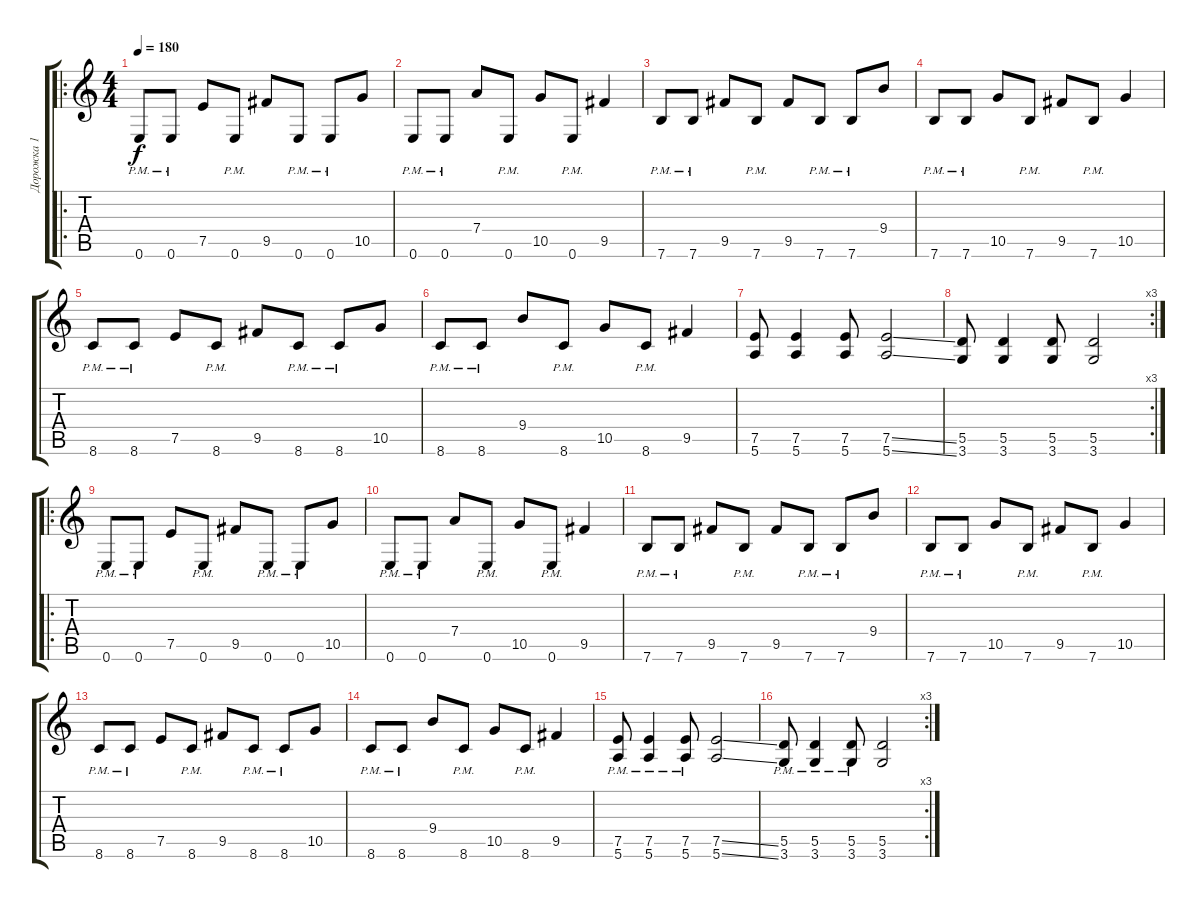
\track ("Дорожка 1" "Дорожка 1") {instrument distortionguitar}
\staff {score tabs}
\tuning (E4 B3 G3 D3 A2 E2) {hide}
\ro
\ts (4 4)
\tempo 180
\clef g2
\ks c
0.6{pm}.8{dy f} 0.6{pm}.8 7.5.8 0.6{pm}.8 9.5.8 0.6{pm}.8 0.6{pm}.8 10.5.8 |
0.6{pm}.8 0.6{pm}.8 7.4.8 0.6{pm}.8 10.5.8 0.6{pm}.8 9.5.4 |
7.6{pm}.8 7.6{pm}.8 9.5.8 7.6{pm}.8 9.5.8 7.6{pm}.8 7.6{pm}.8 9.4.8 |
7.6{pm}.8 7.6{pm}.8 10.5.8 7.6{pm}.8 9.5.8 7.6{pm}.8 10.5.4 |
8.6{pm}.8 8.6{pm}.8 7.5.8 8.6{pm}.8 9.5.8 8.6{pm}.8 8.6{pm}.8 10.5.8 |
8.6{pm}.8 8.6{pm}.8 9.4.8 8.6{pm}.8 10.5.8 8.6{pm}.8 9.5.4 |
(7.5 5.6).8 (7.5 5.6).4 (7.5 5.6).8 (7.5{ss} 5.6{ss}).2 |
\rc 3
(5.5 3.6).8 (5.5 3.6).4 (5.5 3.6).8 (5.5 3.6).2 |
\ro
0.6{pm}.8 0.6{pm}.8 7.5.8 0.6{pm}.8 9.5.8 0.6{pm}.8 0.6{pm}.8 10.5.8 |
0.6{pm}.8 0.6{pm}.8 7.4.8 0.6{pm}.8 10.5.8 0.6{pm}.8 9.5.4 |
7.6{pm}.8 7.6{pm}.8 9.5.8 7.6{pm}.8 9.5.8 7.6{pm}.8 7.6{pm}.8 9.4.8 |
7.6{pm}.8 7.6{pm}.8 10.5.8 7.6{pm}.8 9.5.8 7.6{pm}.8 10.5.4 |
8.6{pm}.8 8.6{pm}.8 7.5.8 8.6{pm}.8 9.5.8 8.6{pm}.8 8.6{pm}.8 10.5.8 |
8.6{pm}.8 8.6{pm}.8 9.4.8 8.6{pm}.8 10.5.8 8.6{pm}.8 9.5.4 |
(7.5{pm} 5.6{pm}).8 (7.5{pm} 5.6{pm}).4 (7.5{pm} 5.6{pm}).8 (7.5{ss} 5.6{ss}).2 |
\rc 3
(5.5{pm} 3.6{pm}).8 (5.5{pm} 3.6{pm}).4 (5.5{pm} 3.6{pm}).8 (5.5 3.6).2
